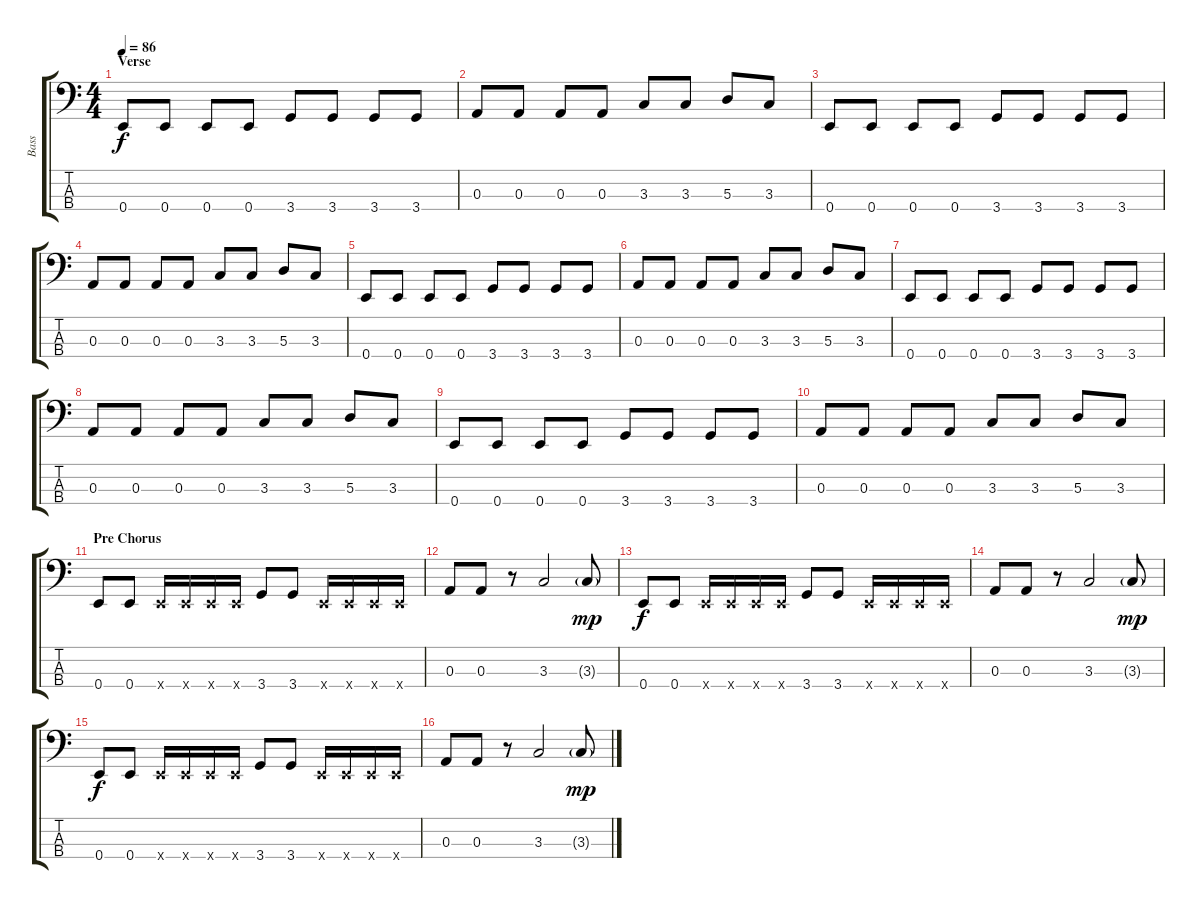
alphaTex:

\track ("Bass" "Bass") {instrument electricbassfinger}
\staff {score tabs}
\tuning (G2 D2 A1 E1) {hide}
\ts (4 4)
\section ("" "Verse")
\tempo 86
\clef f4
\ks c
0.4.8{dy f} 0.4.8 0.4.8 0.4.8 3.4.8 3.4.8 3.4.8 3.4.8 |
0.3.8 0.3.8 0.3.8 0.3.8 3.3.8 3.3.8 5.3.8 3.3.8 |
0.4.8 0.4.8 0.4.8 0.4.8 3.4.8 3.4.8 3.4.8 3.4.8 |
0.3.8 0.3.8 0.3.8 0.3.8 3.3.8 3.3.8 5.3.8 3.3.8 |
0.4.8 0.4.8 0.4.8 0.4.8 3.4.8 3.4.8 3.4.8 3.4.8 |
0.3.8 0.3.8 0.3.8 0.3.8 3.3.8 3.3.8 5.3.8 3.3.8 |
0.4.8 0.4.8 0.4.8 0.4.8 3.4.8 3.4.8 3.4.8 3.4.8 |
0.3.8 0.3.8 0.3.8 0.3.8 3.3.8 3.3.8 5.3.8 3.3.8 |
0.4.8 0.4.8 0.4.8 0.4.8 3.4.8 3.4.8 3.4.8 3.4.8 |
0.3.8 0.3.8 0.3.8 0.3.8 3.3.8 3.3.8 5.3.8 3.3.8 |
\section ("" "Pre Chorus")
0.4.8 0.4.8 0.4{x}.16 0.4{x}.16 0.4{x}.16 0.4{x}.16 3.4.8 3.4.8 0.4{x}.16 0.4{x}.16 0.4{x}.16 0.4{x}.16 |
0.3.8 0.3.8 r.8 3.3.2 3.3{g}.8{dy mp} |
0.4.8{dy f} 0.4.8 0.4{x}.16 0.4{x}.16 0.4{x}.16 0.4{x}.16 3.4.8 3.4.8 0.4{x}.16 0.4{x}.16 0.4{x}.16 0.4{x}.16 |
0.3.8 0.3.8 r.8 3.3.2 3.3{g}.8{dy mp} |
0.4.8{dy f} 0.4.8 0.4{x}.16 0.4{x}.16 0.4{x}.16 0.4{x}.16 3.4.8 3.4.8 0.4{x}.16 0.4{x}.16 0.4{x}.16 0.4{x}.16 |
0.3.8 0.3.8 r.8 3.3.2 3.3{g}.8{dy mp}
